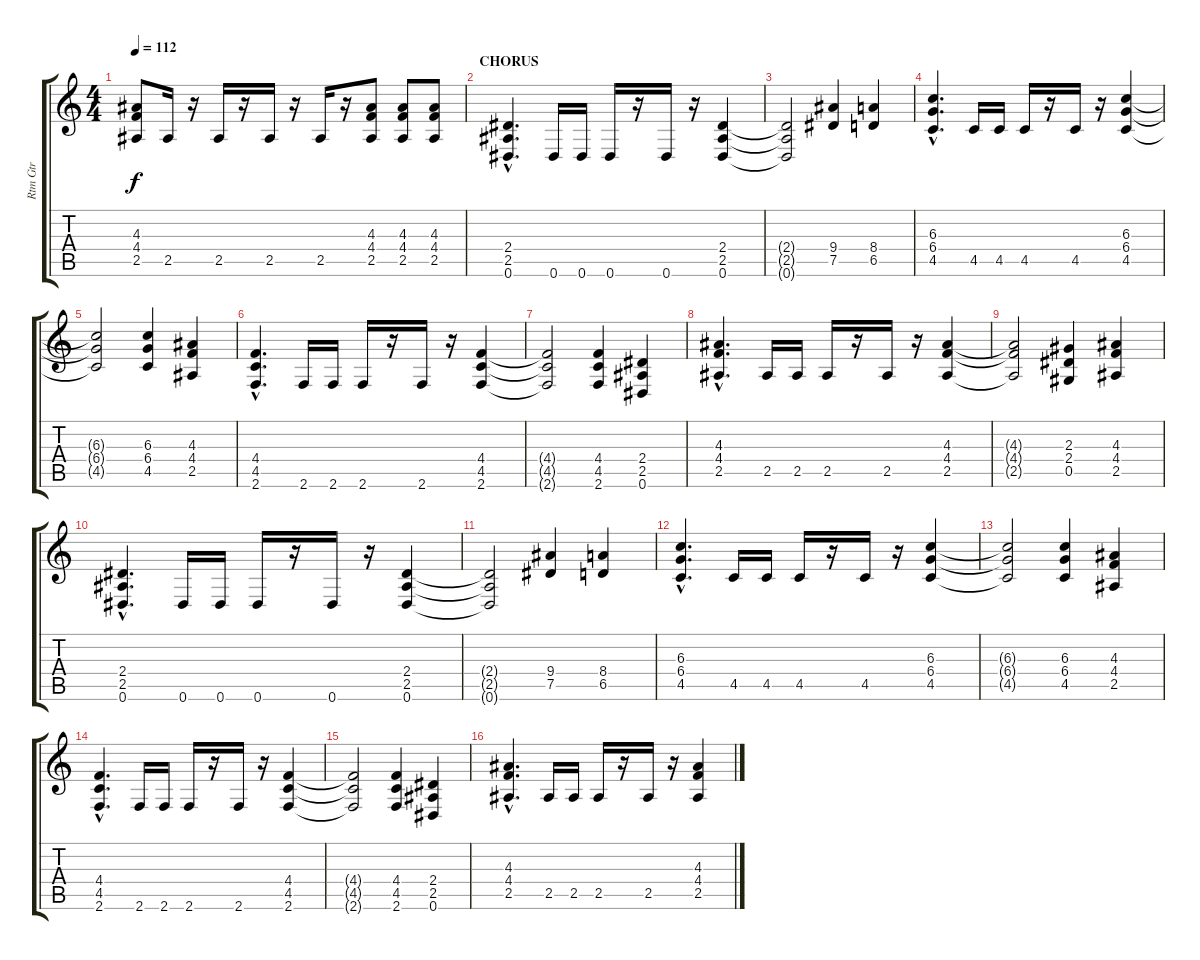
\track ("Rtm Gtr" "Rtm Gtr") {instrument distortionguitar}
\staff {score tabs}
\tuning (Eb4 Bb3 Gb3 Db3 Ab2 Eb2) {hide}
\ts (4 4)
\tempo 112
\clef g2
\ks c
(4.3 4.4 2.5).8{dy f} 2.5.16 r.16 2.5.16 r.16 2.5.16 r.16 2.5.16 r.16 (4.3 4.4 2.5).8 (4.3 4.4 2.5).8 (4.3 4.4 2.5).8 |
\section ("" "CHORUS")
(2.4{hac} 2.5{hac} 0.6{hac}).4{d} 0.6.16 0.6.16 0.6.16 r.16 0.6.16 r.16 (2.4 2.5 0.6).4 |
(2.4{t} 2.5{t} 0.6{t}).2 (9.4 7.5).4 (8.4 6.5).4 |
(6.3{hac} 6.4{hac} 4.5{hac}).4{d} 4.5.16 4.5.16 4.5.16 r.16 4.5.16 r.16 (6.3 6.4 4.5).4 |
(6.3{t} 6.4{t} 4.5{t}).2 (6.3 6.4 4.5).4 (4.3 4.4 2.5).4 |
(4.4{hac} 4.5{hac} 2.6{hac}).4{d} 2.6.16 2.6.16 2.6.16 r.16 2.6.16 r.16 (4.4 4.5 2.6).4 |
(4.4{t} 4.5{t} 2.6{t}).2 (4.4 4.5 2.6).4 (2.4 2.5 0.6).4 |
(4.3{hac} 4.4{hac} 2.5{hac}).4{d} 2.5.16 2.5.16 2.5.16 r.16 2.5.16 r.16 (4.3 4.4 2.5).4 |
(4.3{t} 4.4{t} 2.5{t}).2 (2.3 2.4 0.5).4 (4.3 4.4 2.5).4 |
(2.4{hac} 2.5{hac} 0.6{hac}).4{d} 0.6.16 0.6.16 0.6.16 r.16 0.6.16 r.16 (2.4 2.5 0.6).4 |
(2.4{t} 2.5{t} 0.6{t}).2 (9.4 7.5).4 (8.4 6.5).4 |
(6.3{hac} 6.4{hac} 4.5{hac}).4{d} 4.5.16 4.5.16 4.5.16 r.16 4.5.16 r.16 (6.3 6.4 4.5).4 |
(6.3{t} 6.4{t} 4.5{t}).2 (6.3 6.4 4.5).4 (4.3 4.4 2.5).4 |
(4.4{hac} 4.5{hac} 2.6{hac}).4{d} 2.6.16 2.6.16 2.6.16 r.16 2.6.16 r.16 (4.4 4.5 2.6).4 |
(4.4{t} 4.5{t} 2.6{t}).2 (4.4 4.5 2.6).4 (2.4 2.5 0.6).4 |
(4.3{hac} 4.4{hac} 2.5{hac}).4{d} 2.5.16 2.5.16 2.5.16 r.16 2.5.16 r.16 (4.3 4.4 2.5).4
